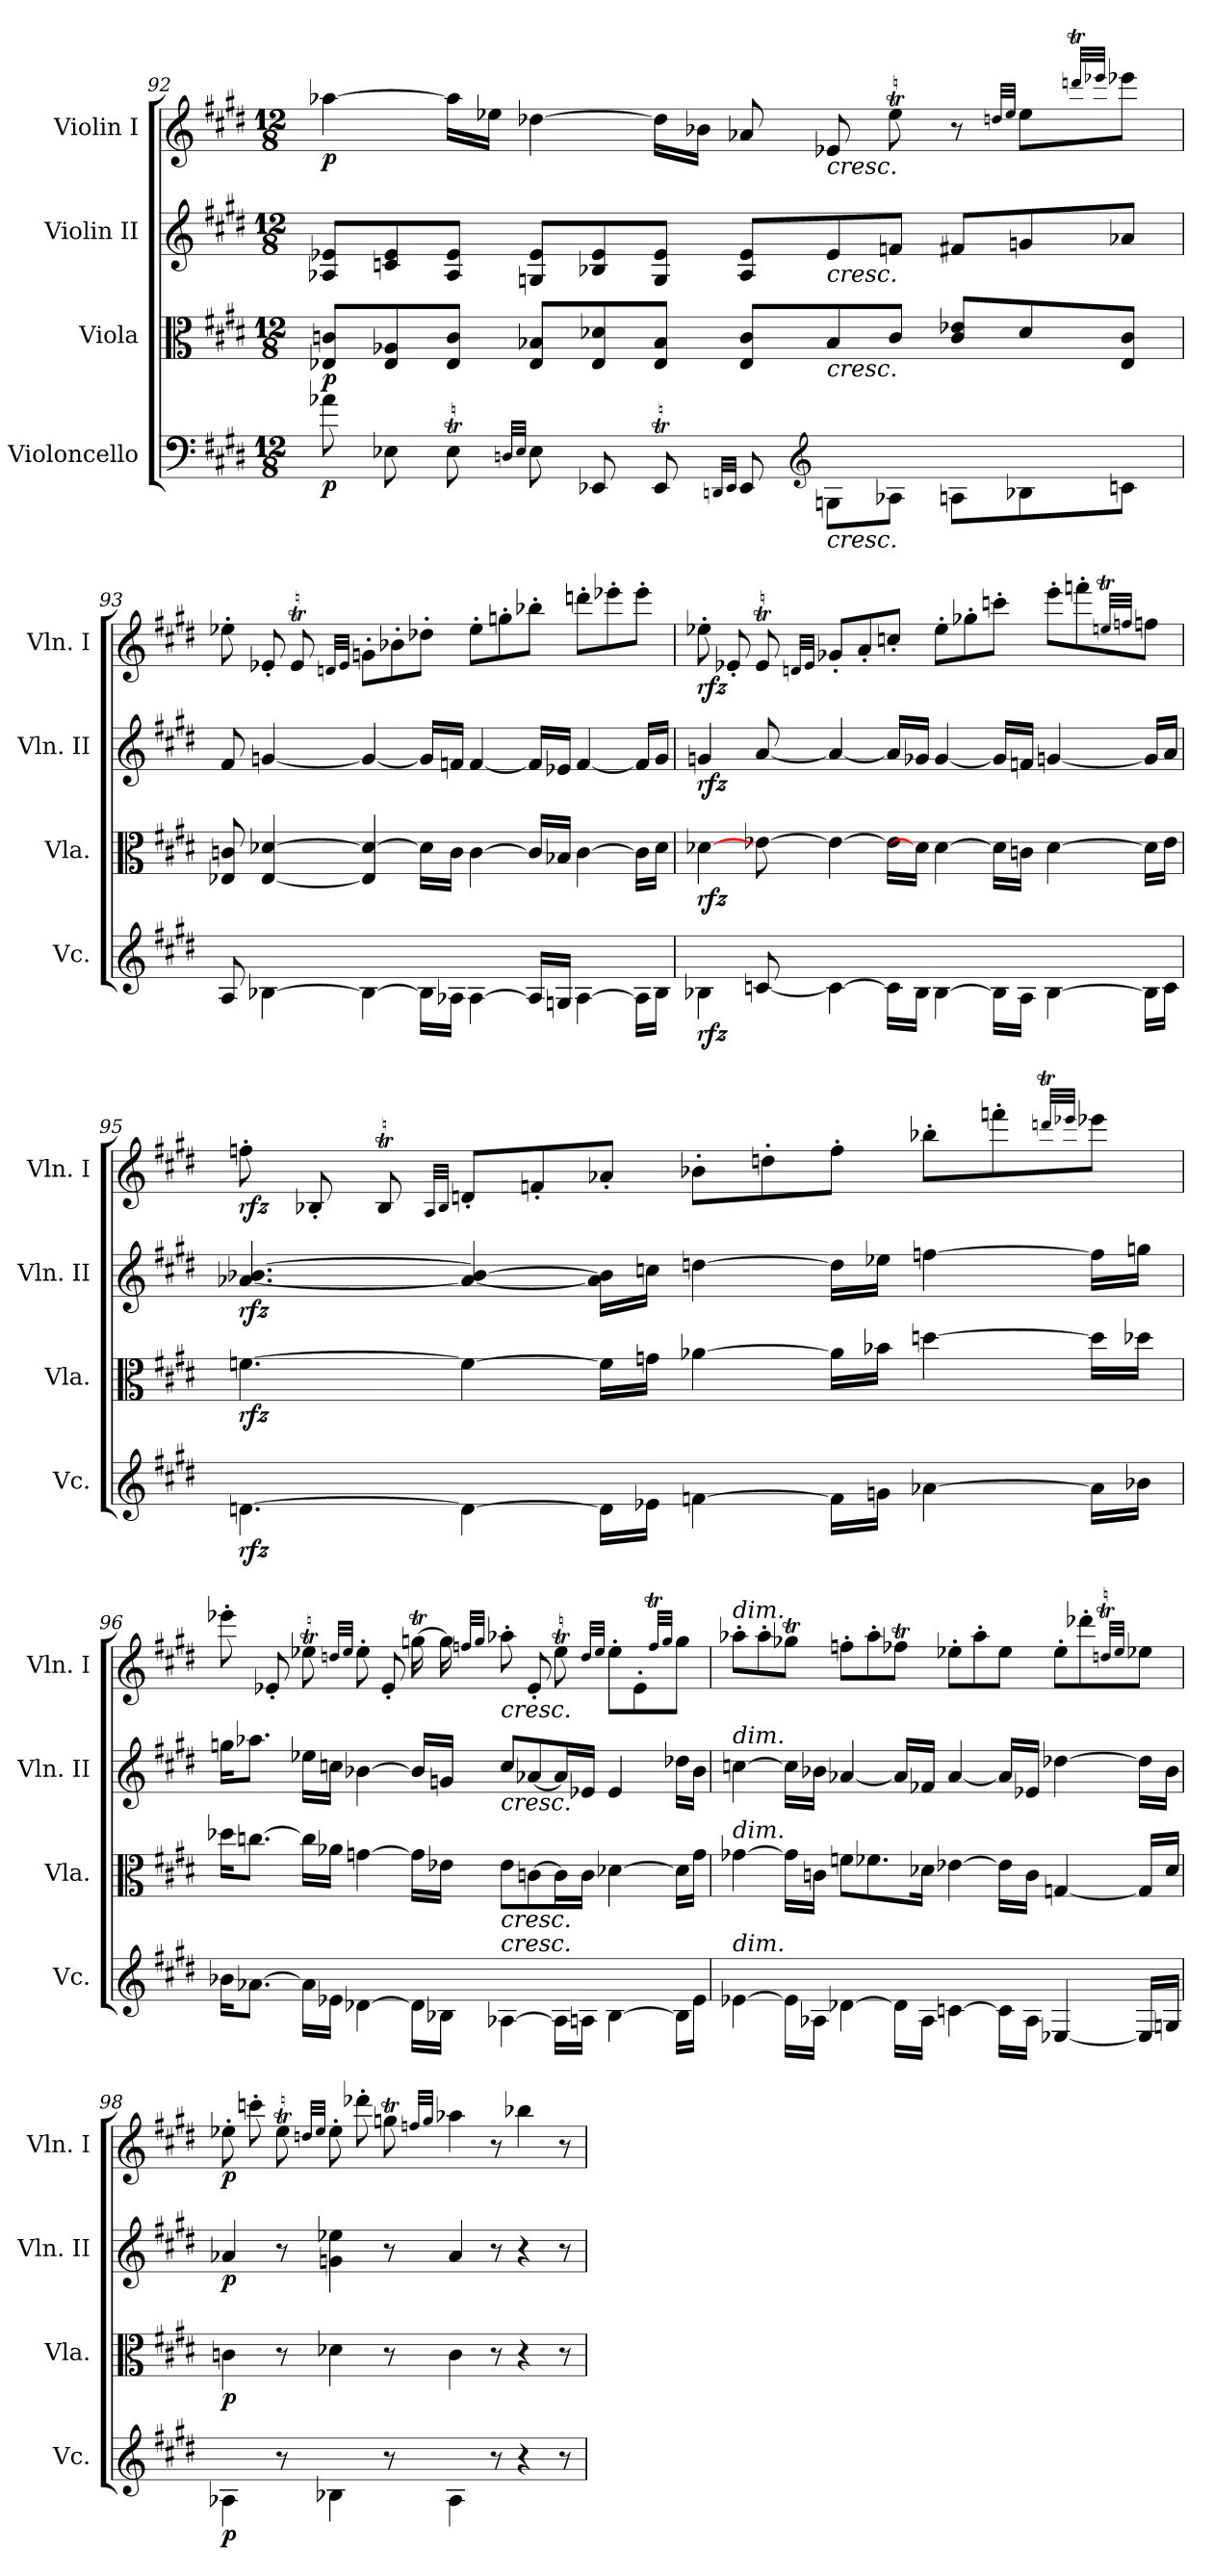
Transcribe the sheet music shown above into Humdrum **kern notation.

**kern	**dynam	**kern	**dynam	**kern	**dynam	**kern	**dynam
*part4	*part4	*part3	*part3	*part2	*part2	*part1	*part1
*staff4	*staff4	*staff3	*staff3	*staff2	*staff2	*staff1	*staff1
*I"Violoncello	*	*I"Viola	*	*I"Violin II	*	*I"Violin I	*
*I'Vc.	*	*I'Vla.	*	*I'Vln. II	*	*I'Vln. I	*
*clefF4	*	*clefC3	*	*clefG2	*	*clefG2	*
*k[f#c#g#d#]	*	*k[f#c#g#d#]	*	*k[f#c#g#d#]	*	*k[f#c#g#d#]	*
*E:	*	*E:	*	*E:	*	*E:	*
*M12/8	*	*M12/8	*	*M12/8	*	*M12/8	*
=92	=92	=92	=92	=92	=92	=92	=92
!	!LO:DY:b	!	!LO:DY:b	!	!	!	!LO:DY:b
8a-X\	p	8E-X/ 8cn/L	p	8A-X/ 8e-X/L	.	[4aa-X\	p
8E-X\	.	8E-/ 8A-X/	.	8cn/ 8e-/	.	.	.
8E-T\	.	8E-/ 8c/J	.	8A-/ 8e-/J	.	16aa-\LL]	.
.	.	.	.	.	.	16ee-X\JJ	.
32qDn/LLL	.	.	.	.	.	.	.
32qE-/JJJ	.	.	.	.	.	.	.
8E-\	.	8E-/ 8B-X/L	.	8Gn/ 8e-/L	.	[4dd-X\	.
8EE-X/	.	8E-/ 8d-X/	.	8B-X/ 8e-/	.	.	.
8EE-T/	.	8E-/ 8B-/J	.	8G/ 8e-/J	.	16dd-\LL]	.
.	.	.	.	.	.	16b-X\JJ	.
32qDDn/LLL	.	.	.	.	.	.	.
32qEE-/JJJ	.	.	.	.	.	.	.
8EE-/	.	8E-/ 8c/L	.	8A-/ 8e-/L	.	8a-X/	.
*clefG2	*	*	*	*	*	*	*
!	!	!	!	!	!	!LO:TX:b:i:t=cresc.	!
!	!	!	!	!LO:TX:b:i:t=cresc.	!	!	!
!	!	!LO:TX:b:i:t=cresc.	!	!	!	!	!
!LO:TX:b:i:t=cresc.	!	!	!	!	!	!	!
8Gn\L	.	8B-/	.	8e-/	.	8e-X/	.
8A-X\J	.	8c/J	.	8fn/J	.	8ee-T\	.
8An\L	.	8c/ 8e-X/L	.	8f#X/L	.	8r	.
.	.	.	.	.	.	32qddn/LLL	.
.	.	.	.	.	.	32qee-/JJJ	.
8B-X\	.	8d-/	.	8gn/	.	8ee-\L	.
.	.	.	.	.	.	32qdddnT/LLL	.
.	.	.	.	.	.	32qeee-X/JJJ	.
8cn\J	.	8E-/ 8c/J	.	8a-X/J	.	8eee-\J	.
=93	=93	=93	=93	=93	=93	=93	=93
8A/	.	8E-X/ 8cn/	.	8f#/	.	8ee-X'\	.
[4B-X\	.	[4E-/ [4d-X/	.	[4gn/	.	8e-X'/	.
.	.	.	.	.	.	8e-T/	.
.	.	.	.	.	.	32qdn/LLL	.
.	.	.	.	.	.	32qe-/JJJ	.
4B-\_	.	4E-/] 4d-/_	.	4g/_	.	8gn'\L	.
.	.	.	.	.	.	8b-X'\	.
16B-\LL]	.	16d-\LL]	.	16g/LL]	.	8dd-X'\J	.
16A-X\JJ	.	16c\JJ	.	16fn/JJ	.	.	.
[4A-\	.	[4c\	.	[4f/	.	8ee-'\L	.
.	.	.	.	.	.	8ggn'\	.
16A-/LL]	.	16c/LL]	.	16f/LL]	.	8bb-X'\J	.
16Gn/JJ	.	16B-X/JJ	.	16e-X/JJ	.	.	.
[4A-\	.	[4c\	.	[4f/	.	8dddn'\L	.
.	.	.	.	.	.	8eee-X'\	.
16A-\LL]	.	16c\LL]	.	16f/LL]	.	8eee-'\J	.
16B-\JJ	.	16d-\JJ	.	16g/JJ	.	.	.
=94	=94	=94	=94	=94	=94	=94	=94
!	!LO:DY:b	!	!LO:DY:b	!	!LO:DY:b	!	!LO:DY:b
4B-X\	rfz	[4d-X\	rfz	4gn/	rfz	8ee-X'\	rfz
.	.	.	.	.	.	8e-X'/	.
[8cn/	.	[8e-X\	.	[8a/	.	8e-T/	.
.	.	.	.	.	.	32qdn/LLL	.
.	.	.	.	.	.	32qe-/JJJ	.
4c\_	.	4e-\_	.	4a/_	.	8g-X'/L	.
.	.	.	.	.	.	8a'/	.
16c\LL]	.	16e-\LL]	.	16a/LL]	.	8ccn'/J	.
16B-\JJ	.	16d-\JJ]	.	16g-X/JJ	.	.	.
[4B-\	.	[4d-\	.	[4g-/	.	8ee-'\L	.
.	.	.	.	.	.	8gg-X'\	.
16B-\LL]	.	16d-\LL]	.	16g-/LL]	.	8cccn'\J	.
16A\JJ	.	16cn\JJ	.	16fn/JJ	.	.	.
[4B-\	.	[4d-\	.	[4gn/	.	8eee'\L	.
.	.	.	.	.	.	8fffn'\	.
.	.	.	.	.	.	32qeenT/LLL	.
.	.	.	.	.	.	32qffn/JJJ	.
16B-\LL]	.	16d-\LL]	.	16g/LL]	.	8ff\J	.
16c\JJ	.	16e-\JJ	.	16a/JJ	.	.	.
=95	=95	=95	=95	=95	=95	=95	=95
!	!LO:DY:b	!	!LO:DY:b	!	!LO:DY:b	!	!LO:DY:b
[4.dn\	rfz	[4.fn\	rfz	[4.a-X/ [4.b-X/	rfz	8ffn'\	rfz
.	.	.	.	.	.	8B-X'/	.
.	.	.	.	.	.	8B-T/	.
.	.	.	.	.	.	32qA/LLL	.
.	.	.	.	.	.	32qB-/JJJ	.
4d\_	.	4f\_	.	4a-/_ 4b-/_	.	8dn'/L	.
.	.	.	.	.	.	8fn'/	.
16d\LL]	.	16f\LL]	.	16a-\] 16b-\]LL	.	8a-X'/J	.
16e-X\JJ	.	16gn\JJ	.	16ccn\JJ	.	.	.
[4fn\	.	[4a-X\	.	[4ddn\	.	8b-X'\L	.
.	.	.	.	.	.	8ddn'\	.
16f\LL]	.	16a-\LL]	.	16dd\LL]	.	8ff'\J	.
16gn\JJ	.	16b-X\JJ	.	16ee-X\JJ	.	.	.
[4a-X\	.	[4ddn\	.	[4ffn\	.	8bb-X'\L	.
.	.	.	.	.	.	8fffn'\	.
.	.	.	.	.	.	32qdddnT/LLL	.
.	.	.	.	.	.	32qeee-X/JJJ	.
16a-\LL]	.	16dd\LL]	.	16ff\LL]	.	8eee-\J	.
16b-X\JJ	.	16dd-X\JJ	.	16ggn\JJ	.	.	.
=96	=96	=96	=96	=96	=96	=96	=96
16b-X\KL	.	16dd-X\KL	.	16ggn\KL	.	8eee-X'\	.
[8.a-X\J	.	[8.ccn\J	.	8.aa-X\J	.	.	.
.	.	.	.	.	.	8e-X'/	.
16a-\LL]	.	16cc\LL]	.	16ee-X\LL	.	8ee-XT\	.
16e-X\JJ	.	16a-X\JJ	.	16ccn\JJ	.	.	.
.	.	.	.	.	.	32qddn/LLL	.
.	.	.	.	.	.	32qee-/JJJ	.
[4d-X\	.	[4gn\	.	[4b-X\	.	8ee-'\	.
.	.	.	.	.	.	8e-'/	.
16d-\LL]	.	16g\LL]	.	16b-/LL]	.	[16ggnT\	.
16B-X\JJ	.	16e-X\JJ	.	16gn/JJ	.	16gg\]	.
.	.	.	.	.	.	32qffn/LLL	.
.	.	.	.	.	.	32qgg/JJJ	.
!	!	!	!	!	!	!LO:TX:b:i:t=cresc.	!
!	!	!	!	!LO:TX:b:i:t=cresc.	!	!	!
!	!	!LO:TX:b:i:t=cresc.	!	!	!	!	!
!LO:TX:a:i:t=cresc.	!	!	!	!	!	!	!
[4A-X\	.	8e-\L	.	8cc/L	.	8aa-X'\	.
.	.	[8cn\	.	[8a-X/	.	8e-'/	.
16A-\LL]	.	16c\L]	.	16a-/L]	.	8ee-T\	.
16An\JJ	.	16c\JJ	.	16e-X/JJ	.	.	.
.	.	.	.	.	.	32qdd/LLL	.
.	.	.	.	.	.	32qee-/JJJ	.
[4B-\	.	[4d-X\	.	4e-/	.	8ee-'\L	.
.	.	.	.	.	.	8e-'\	.
.	.	.	.	.	.	32qffT/LLL	.
.	.	.	.	.	.	32qgg/JJJ	.
16B-\LL]	.	16d-\LL]	.	16dd-X\LL	.	8gg\J	.
16e-\JJ	.	16g\JJ	.	16b-\JJ	.	.	.
=97	=97	=97	=97	=97	=97	=97	=97
!	!	!	!	!	!	!LO:TX:a:i:t=dim.	!
!	!	!	!	!LO:TX:a:i:t=dim.	!	!	!
!	!	!LO:TX:a:i:t=dim.	!	!	!	!	!
!LO:TX:a:i:t=dim.	!	!	!	!	!	!	!
[4e-X\	.	[4g-X\	.	[4ccn\	.	8aa-X'\L	.
.	.	.	.	.	.	8aa-'\	.
16e-\LL]	.	16g-\LL]	.	16cc\LL]	.	8gg-XT\J	.
16A-X\JJ	.	16cn\JJ	.	16b-X\JJ	.	.	.
[4d-X\	.	8fn\L	.	[4a-X/	.	8ffn'\L	.
.	.	8.f-X\	.	.	.	8aa-'\	.
16d-\LL]	.	.	.	16a-/LL]	.	8ff-XT\J	.
16A-\JJ	.	16d-X\Jk	.	16f-X/JJ	.	.	.
[4cn\	.	[4e-X\	.	[4a-/	.	8ee-X'\L	.
.	.	.	.	.	.	8aa-'\	.
16c\LL]	.	16e-\LL]	.	16a-/LL]	.	8ee-\J	.
16A-\JJ	.	16c\JJ	.	16e-X/JJ	.	.	.
[4E-X/	.	[4Gn/	.	[4dd-X\	.	8ee-'\L	.
.	.	.	.	.	.	8ddd-X'\	.
.	.	.	.	.	.	32qddnT/LLL	.
.	.	.	.	.	.	32qee-/JJJ	.
16E-/LL]	.	16G/LL]	.	16dd-\LL]	.	8ee-\J	.
16Gn/JJ	.	16d-/JJ	.	16b-\JJ	.	.	.
=98	=98	=98	=98	=98	=98	=98	=98
!	!LO:DY:b	!	!LO:DY:b	!	!LO:DY:b	!	!LO:DY:b
4A-X\	p	4cn\	p	4a-X/	p	8ee-X'\	p
.	.	.	.	.	.	8cccn'\	.
8r	.	8r	.	8r	.	8ee-T\	.
.	.	.	.	.	.	32qddn/LLL	.
.	.	.	.	.	.	32qee-/JJJ	.
4B-X\	.	4d-X\	.	4gn\ 4ee-X\	.	8ee-'\	.
.	.	.	.	.	.	8ddd-X'\	.
8r	.	8r	.	8r	.	8ggnT\	.
.	.	.	.	.	.	32qffn/LLL	.
.	.	.	.	.	.	32qgg/JJJ	.
4A-\	.	4c\	.	4a-/	.	4aa-X\	.
8r	.	8r	.	8r	.	8r	.
4r	.	4r	.	4r	.	4bb-X\	.
8r	.	8r	.	8r	.	8r	.
=	=	=	=	=	=	=	=
*-	*-	*-	*-	*-	*-	*-	*-
